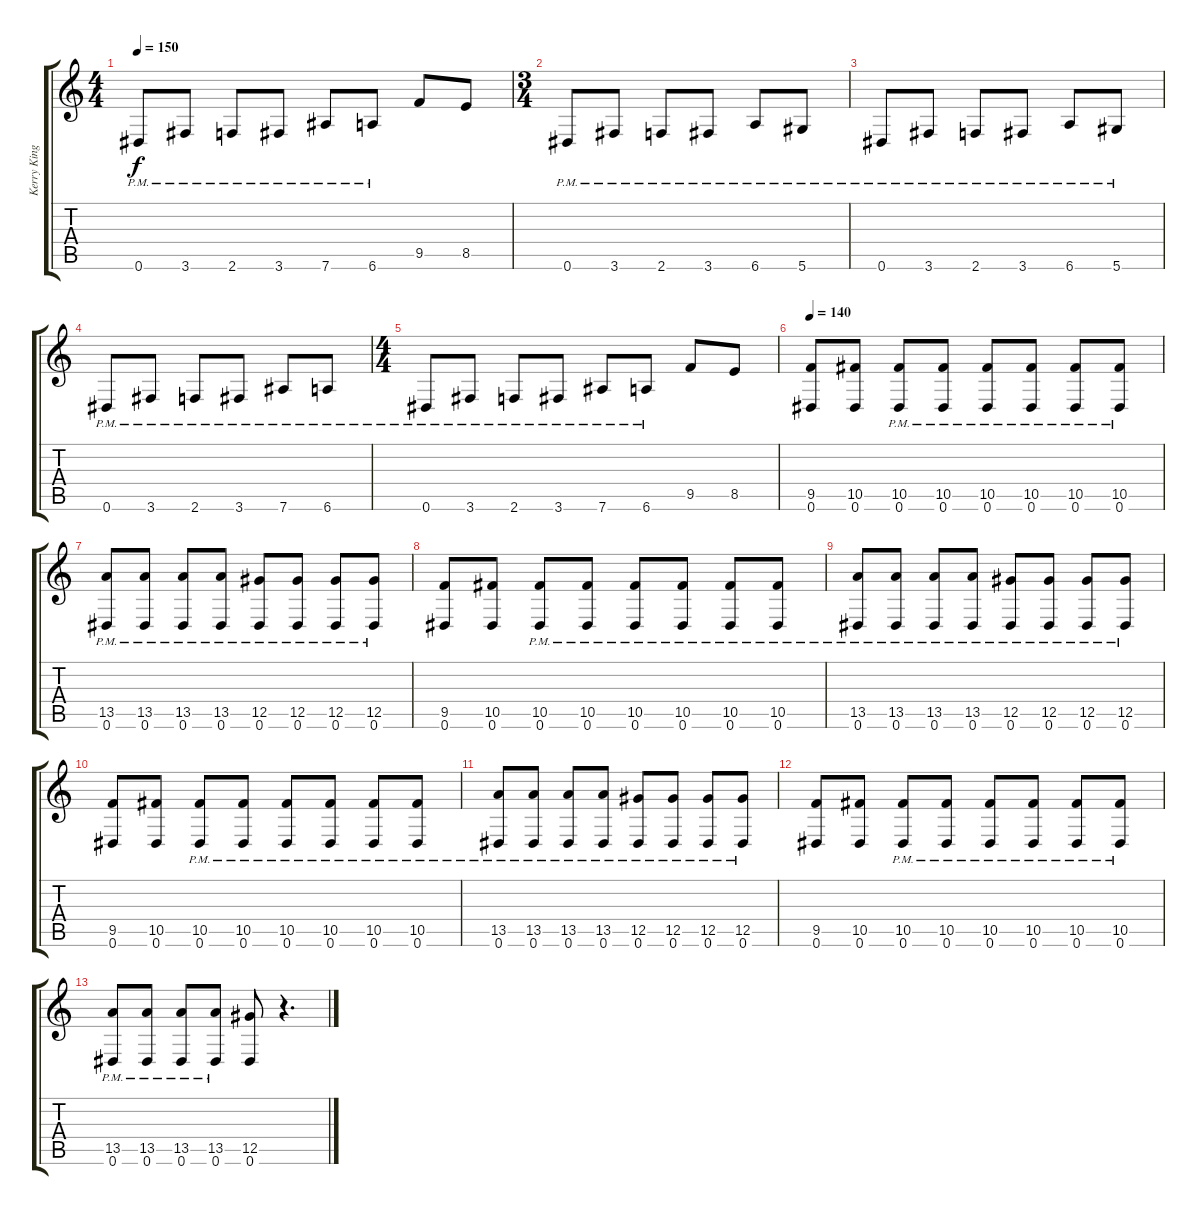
\track ("Kerry King" "Kerry King") {instrument distortionguitar}
\staff {score tabs}
\tuning (Eb4 Bb3 Gb3 Db3 Ab2 Eb2) {hide}
\ts (4 4)
\tempo 150
\clef g2
\ks c
0.6{pm}.8{dy f} 3.6{pm}.8 2.6{pm}.8 3.6{pm}.8 7.6{pm}.8 6.6{pm}.8 9.5.8 8.5.8 |
\ts (3 4)
0.6{pm}.8 3.6{pm}.8 2.6{pm}.8 3.6{pm}.8 6.6{pm}.8 5.6{pm}.8 |
0.6{pm}.8 3.6{pm}.8 2.6{pm}.8 3.6{pm}.8 6.6{pm}.8 5.6{pm}.8 |
0.6{pm}.8 3.6{pm}.8 2.6{pm}.8 3.6{pm}.8 7.6{pm}.8 6.6{pm}.8 |
\ts (4 4)
0.6{pm}.8 3.6{pm}.8 2.6{pm}.8 3.6{pm}.8 7.6{pm}.8 6.6{pm}.8 9.5.8 8.5.8 |
\tempo 140
(9.5 0.6).8 (10.5 0.6).8 (10.5{pm} 0.6{pm}).8 (10.5{pm} 0.6{pm}).8 (10.5{pm} 0.6{pm}).8 (10.5{pm} 0.6{pm}).8 (10.5{pm} 0.6{pm}).8 (10.5{pm} 0.6{pm}).8 |
(13.5{pm} 0.6{pm}).8 (13.5{pm} 0.6{pm}).8 (13.5{pm} 0.6{pm}).8 (13.5{pm} 0.6{pm}).8 (12.5{pm} 0.6{pm}).8 (12.5{pm} 0.6{pm}).8 (12.5{pm} 0.6{pm}).8 (12.5{pm} 0.6{pm}).8 |
(9.5 0.6).8 (10.5 0.6).8 (10.5{pm} 0.6{pm}).8 (10.5{pm} 0.6{pm}).8 (10.5{pm} 0.6{pm}).8 (10.5{pm} 0.6{pm}).8 (10.5{pm} 0.6{pm}).8 (10.5{pm} 0.6{pm}).8 |
(13.5{pm} 0.6{pm}).8 (13.5{pm} 0.6{pm}).8 (13.5{pm} 0.6{pm}).8 (13.5{pm} 0.6{pm}).8 (12.5{pm} 0.6{pm}).8 (12.5{pm} 0.6{pm}).8 (12.5{pm} 0.6{pm}).8 (12.5{pm} 0.6{pm}).8 |
(9.5 0.6).8 (10.5 0.6).8 (10.5{pm} 0.6{pm}).8 (10.5{pm} 0.6{pm}).8 (10.5{pm} 0.6{pm}).8 (10.5{pm} 0.6{pm}).8 (10.5{pm} 0.6{pm}).8 (10.5{pm} 0.6{pm}).8 |
(13.5{pm} 0.6{pm}).8 (13.5{pm} 0.6{pm}).8 (13.5{pm} 0.6{pm}).8 (13.5{pm} 0.6{pm}).8 (12.5{pm} 0.6{pm}).8 (12.5{pm} 0.6{pm}).8 (12.5{pm} 0.6{pm}).8 (12.5{pm} 0.6{pm}).8 |
(9.5 0.6).8 (10.5 0.6).8 (10.5{pm} 0.6{pm}).8 (10.5{pm} 0.6{pm}).8 (10.5{pm} 0.6{pm}).8 (10.5{pm} 0.6{pm}).8 (10.5{pm} 0.6{pm}).8 (10.5{pm} 0.6{pm}).8 |
(13.5{pm} 0.6{pm}).8 (13.5{pm} 0.6{pm}).8 (13.5{pm} 0.6{pm}).8 (13.5{pm} 0.6{pm}).8 (12.5 0.6).8 r.4{d}
